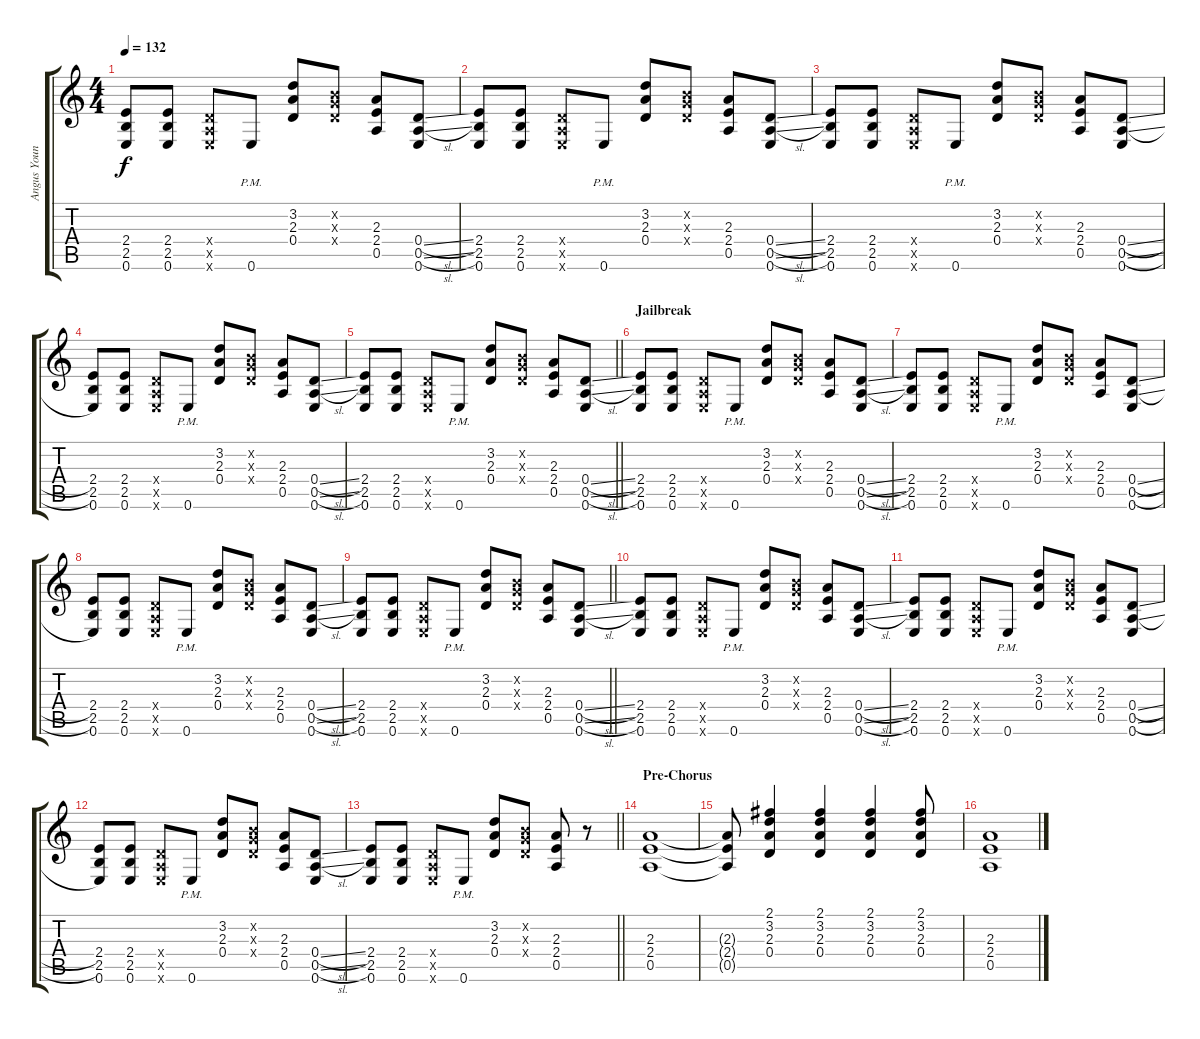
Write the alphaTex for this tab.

\track ("Angus Young" "Angus Youn") {instrument overdrivenguitar}
\staff {score tabs}
\tuning (E4 B3 G3 D3 A2 E2) {hide}
\ts (4 4)
\tempo 132
\clef g2
\ks c
(2.4 2.5 0.6).8{dy f} (2.4 2.5 0.6).8 (0.4{x} 0.5{x} 0.6{x}).8 0.6{pm}.8 (3.2 2.3 0.4).8 (0.2{x} 0.3{x} 0.4{x}).8 (2.3 2.4 0.5).8 (0.4{sl} 0.5{sl} 0.6).8 |
(2.4 2.5 0.6).8 (2.4 2.5 0.6).8 (0.4{x} 0.5{x} 0.6{x}).8 0.6{pm}.8 (3.2 2.3 0.4).8 (0.2{x} 0.3{x} 0.4{x}).8 (2.3 2.4 0.5).8 (0.4{sl} 0.5{sl} 0.6).8 |
(2.4 2.5 0.6).8 (2.4 2.5 0.6).8 (0.4{x} 0.5{x} 0.6{x}).8 0.6{pm}.8 (3.2 2.3 0.4).8 (0.2{x} 0.3{x} 0.4{x}).8 (2.3 2.4 0.5).8 (0.4{sl} 0.5{sl} 0.6).8 |
(2.4 2.5 0.6).8 (2.4 2.5 0.6).8 (0.4{x} 0.5{x} 0.6{x}).8 0.6{pm}.8 (3.2 2.3 0.4).8 (0.2{x} 0.3{x} 0.4{x}).8 (2.3 2.4 0.5).8 (0.4{sl} 0.5{sl} 0.6).8 |
\barLineRight lightlight
(2.4 2.5 0.6).8 (2.4 2.5 0.6).8 (0.4{x} 0.5{x} 0.6{x}).8 0.6{pm}.8 (3.2 2.3 0.4).8 (0.2{x} 0.3{x} 0.4{x}).8 (2.3 2.4 0.5).8 (0.4{sl} 0.5{sl} 0.6).8 |
\section ("" "Jailbreak")
(2.4 2.5 0.6).8 (2.4 2.5 0.6).8 (0.4{x} 0.5{x} 0.6{x}).8 0.6{pm}.8 (3.2 2.3 0.4).8 (0.2{x} 0.3{x} 0.4{x}).8 (2.3 2.4 0.5).8 (0.4{sl} 0.5{sl} 0.6).8 |
(2.4 2.5 0.6).8 (2.4 2.5 0.6).8 (0.4{x} 0.5{x} 0.6{x}).8 0.6{pm}.8 (3.2 2.3 0.4).8 (0.2{x} 0.3{x} 0.4{x}).8 (2.3 2.4 0.5).8 (0.4{sl} 0.5{sl} 0.6).8 |
(2.4 2.5 0.6).8 (2.4 2.5 0.6).8 (0.4{x} 0.5{x} 0.6{x}).8 0.6{pm}.8 (3.2 2.3 0.4).8 (0.2{x} 0.3{x} 0.4{x}).8 (2.3 2.4 0.5).8 (0.4{sl} 0.5{sl} 0.6).8 |
\barLineRight lightlight
(2.4 2.5 0.6).8 (2.4 2.5 0.6).8 (0.4{x} 0.5{x} 0.6{x}).8 0.6{pm}.8 (3.2 2.3 0.4).8 (0.2{x} 0.3{x} 0.4{x}).8 (2.3 2.4 0.5).8 (0.4{sl} 0.5{sl} 0.6).8 |
(2.4 2.5 0.6).8 (2.4 2.5 0.6).8 (0.4{x} 0.5{x} 0.6{x}).8 0.6{pm}.8 (3.2 2.3 0.4).8 (0.2{x} 0.3{x} 0.4{x}).8 (2.3 2.4 0.5).8 (0.4{sl} 0.5{sl} 0.6).8 |
(2.4 2.5 0.6).8 (2.4 2.5 0.6).8 (0.4{x} 0.5{x} 0.6{x}).8 0.6{pm}.8 (3.2 2.3 0.4).8 (0.2{x} 0.3{x} 0.4{x}).8 (2.3 2.4 0.5).8 (0.4{sl} 0.5{sl} 0.6).8 |
(2.4 2.5 0.6).8 (2.4 2.5 0.6).8 (0.4{x} 0.5{x} 0.6{x}).8 0.6{pm}.8 (3.2 2.3 0.4).8 (0.2{x} 0.3{x} 0.4{x}).8 (2.3 2.4 0.5).8 (0.4{sl} 0.5{sl} 0.6).8 |
\barLineRight lightlight
(2.4 2.5 0.6).8 (2.4 2.5 0.6).8 (0.4{x} 0.5{x} 0.6{x}).8 0.6{pm}.8 (3.2 2.3 0.4).8 (0.2{x} 0.3{x} 0.4{x}).8 (2.3 2.4 0.5).8 r.8 |
\section ("" "Pre-Chorus")
(2.3 2.4 0.5).1 |
(2.3{t} 2.4{t} 0.5{t}).8 (2.1 3.2 2.3 0.4).4 (2.1 3.2 2.3 0.4).4 (2.1 3.2 2.3 0.4).4 (2.1 3.2 2.3 0.4).8 |
(2.3 2.4 0.5).1
